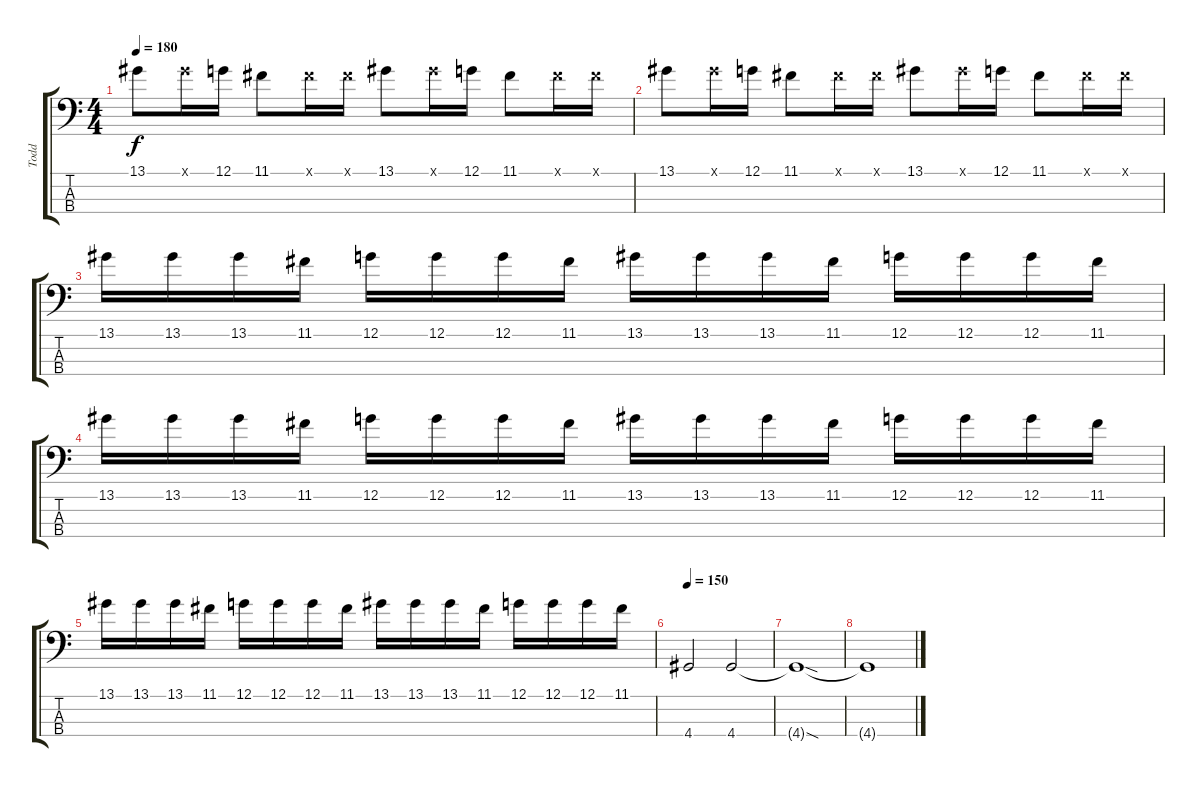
\track ("Todd" "Todd") {instrument electricbasspick}
\staff {score tabs}
\tuning (G2 D2 A1 E1) {hide}
\ts (4 4)
\tempo 180
\clef f4
\ks c
13.1.8{dy f} 13.1{x}.16 12.1.16 11.1.8 11.1{x}.16 11.1{x}.16 13.1.8 13.1{x}.16 12.1.16 11.1.8 11.1{x}.16 11.1{x}.16 |
13.1.8 13.1{x}.16 12.1.16 11.1.8 11.1{x}.16 11.1{x}.16 13.1.8 13.1{x}.16 12.1.16 11.1.8 11.1{x}.16 11.1{x}.16 |
13.1.16 13.1.16 13.1.16 11.1.16 12.1.16 12.1.16 12.1.16 11.1.16 13.1.16 13.1.16 13.1.16 11.1.16 12.1.16 12.1.16 12.1.16 11.1.16 |
13.1.16 13.1.16 13.1.16 11.1.16 12.1.16 12.1.16 12.1.16 11.1.16 13.1.16 13.1.16 13.1.16 11.1.16 12.1.16 12.1.16 12.1.16 11.1.16 |
13.1.16 13.1.16 13.1.16 11.1.16 12.1.16 12.1.16 12.1.16 11.1.16 13.1.16 13.1.16 13.1.16 11.1.16 12.1.16 12.1.16 12.1.16 11.1.16 |
\tempo 150
4.4.2 4.4.2 |
4.4{sod t}.1 |
4.4{t}.1
